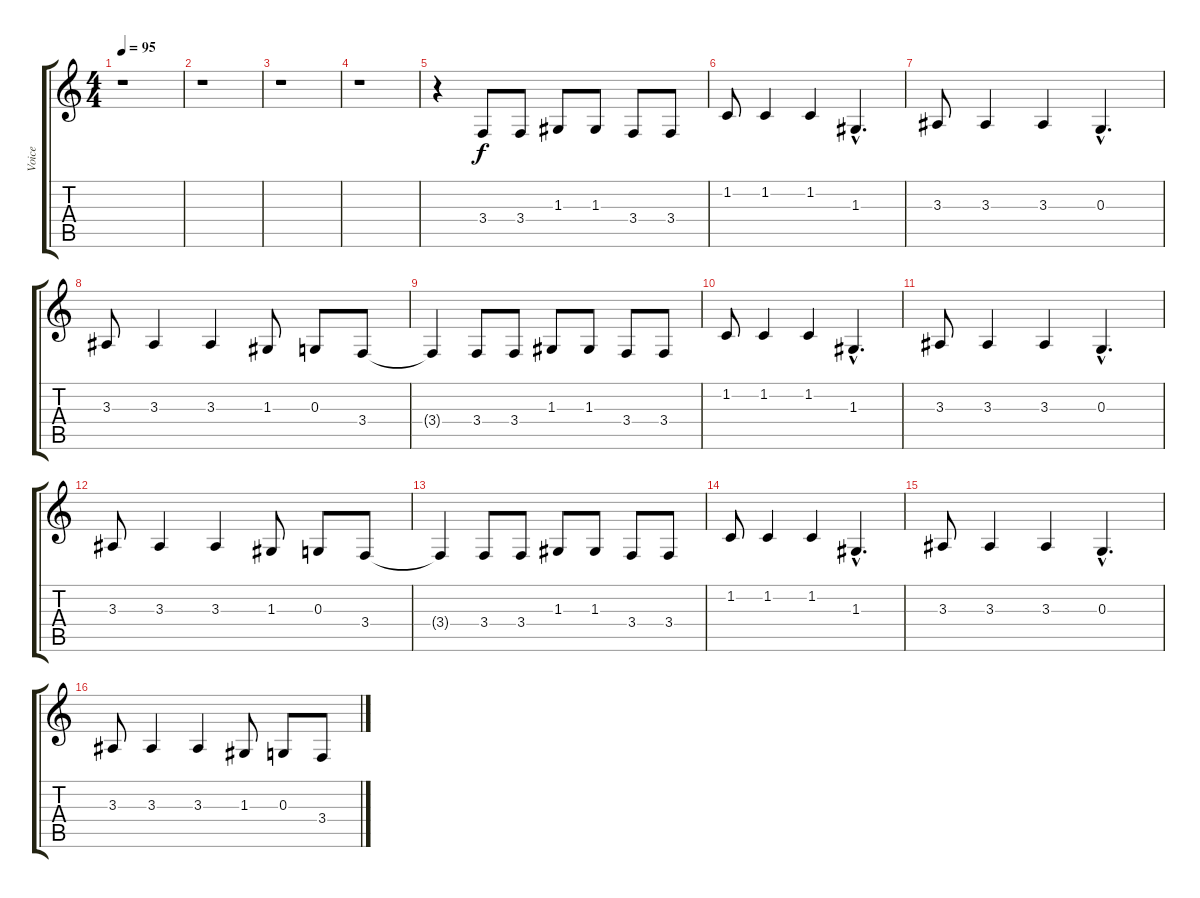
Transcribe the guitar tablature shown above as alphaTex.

\track ("Voice" "Voice") {instrument flute}
\staff {score tabs}
\tuning (E4 B3 G3 D3 A2 E2) {hide}
\ts (4 4)
\tempo 95
\clef g2
\ks c
r.1{dy f instrument flute} |
r.1 |
r.1 |
r.1 |
r.4 3.4.8 3.4.8 1.3.8 1.3.8 3.4.8 3.4.8 |
1.2.8 1.2.4 1.2.4 1.3{hac}.4{d} |
3.3.8 3.3.4 3.3.4 0.3{hac}.4{d} |
3.3.8 3.3.4 3.3.4 1.3.8 0.3.8 3.4.8 |
3.4{t}.4 3.4.8 3.4.8 1.3.8 1.3.8 3.4.8 3.4.8 |
1.2.8 1.2.4 1.2.4 1.3{hac}.4{d} |
3.3.8 3.3.4 3.3.4 0.3{hac}.4{d} |
3.3.8 3.3.4 3.3.4 1.3.8 0.3.8 3.4.8 |
3.4{t}.4 3.4.8 3.4.8 1.3.8 1.3.8 3.4.8 3.4.8 |
1.2.8 1.2.4 1.2.4 1.3{hac}.4{d} |
3.3.8 3.3.4 3.3.4 0.3{hac}.4{d} |
3.3.8 3.3.4 3.3.4 1.3.8 0.3.8 3.4.8
